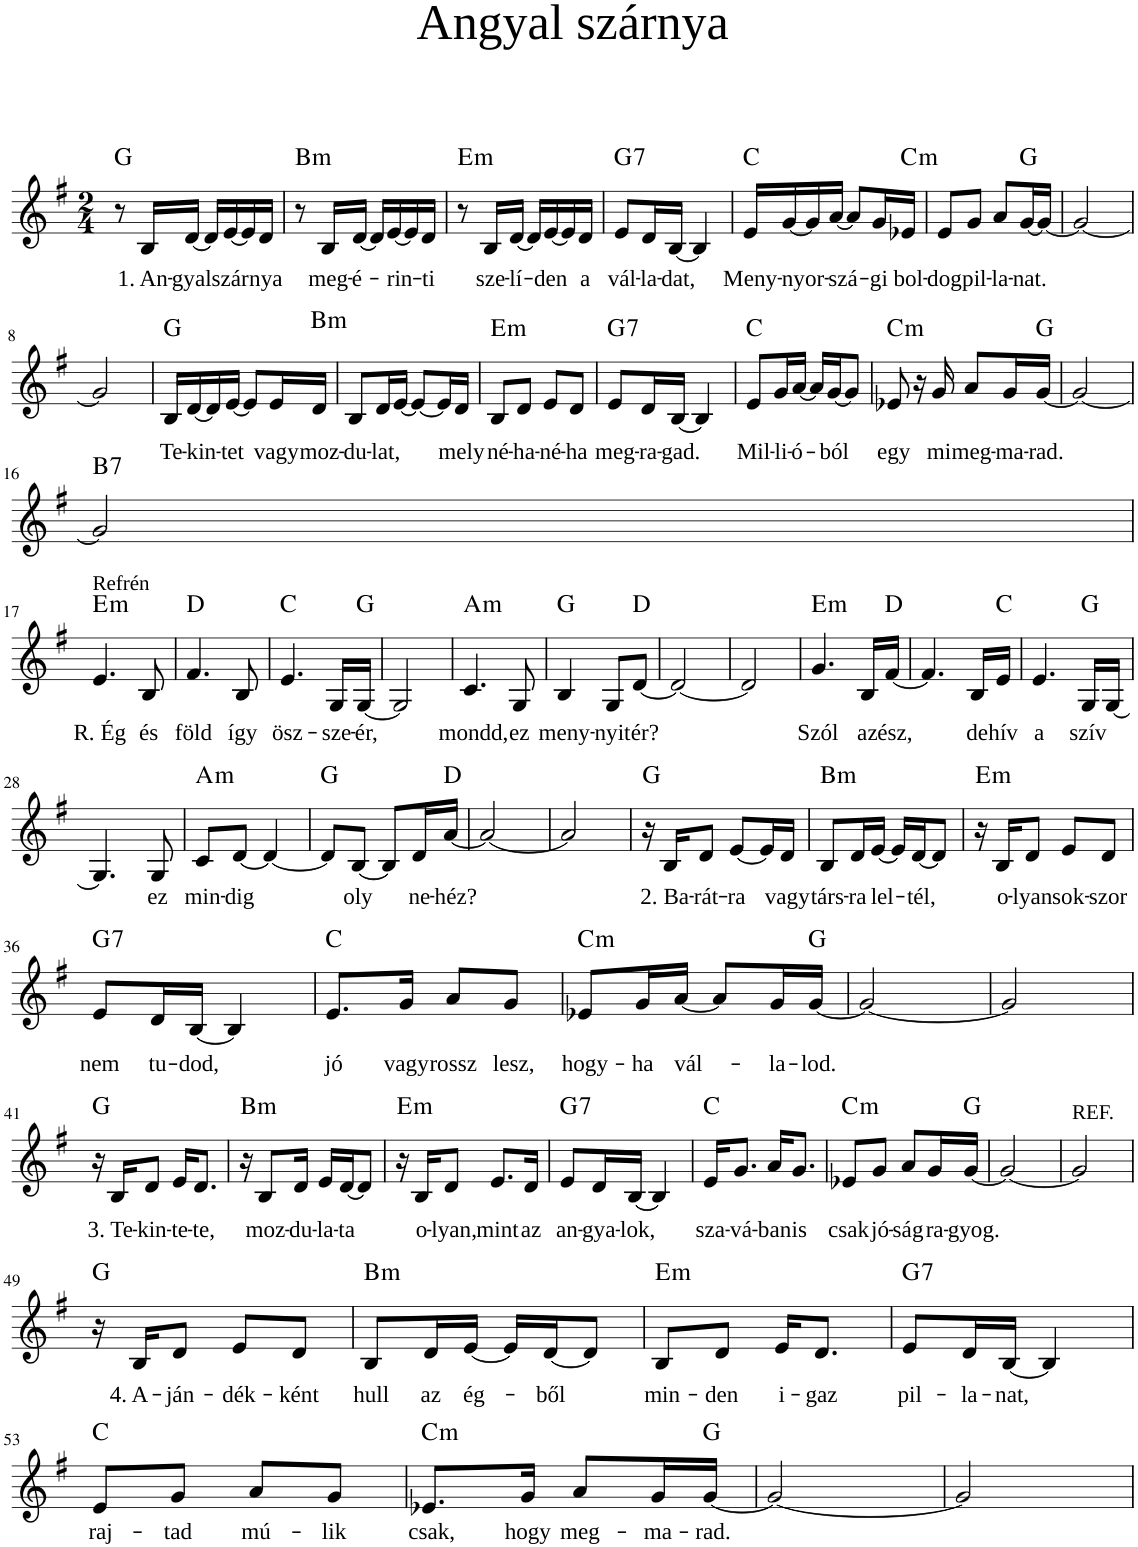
**kern	**text	**harte
*part1	*part1	*part1
*staff1	*staff1	*
*I"Voice	*	*
*clefG2	*	*
*k[f#]	*	*
*M2/4	*	*
=1	=1	=1
!	!	!LO:H:kt=N.C.
8r	.	N
!	!LO:LY:b	!
16B/LL	1. An-	.
!	!LO:LY:b	!
[16d/JJ	-gyal	.
16d/LL]	.	.
!	!LO:LY:b	!
[16e/	szár	.
16e/]	.	.
!	!LO:LY:b	!
16d/JJ	nya	.
=2	=2	=2
!	!	!LO:H:kt=m
8r	.	B:min
!	!LO:LY:b	!
16B/LL	meg-	.
!	!LO:LY:b	!
[16d/JJ	-é-	.
16d/LL]	.	.
!	!LO:LY:b	!
[16e/	-rin-	.
16e/]	.	.
!	!LO:LY:b	!
16d/JJ	-ti	.
=3	=3	=3
!	!	!LO:H:kt=m
8r	.	E:min
!	!LO:LY:b	!
16B/LL	sze-	.
!	!LO:LY:b	!
[16d/JJ	-lí-	.
16d/LL]	.	.
!	!LO:LY:b	!
[16e/	-den	.
16e/]	.	.
!	!LO:LY:b	!
16d/JJ	a	.
=4	=4	=4
!	!LO:LY:b	!LO:H:kt=7
8e/L	vál-	G:7
!	!LO:LY:b	!
16d/L	-la-	.
!	!LO:LY:b	!
[16B/JJ	-dat,	.
4B/]	.	.
=5	=5	=5
!	!LO:LY:b	!LO:H:kt=N.C.
16e/LL	Meny-	N
!	!LO:LY:b	!
[16g/	-nyor-	.
16g/]	.	.
!	!LO:LY:b	!
[16a/JJ	-szá-	.
8a/L]	.	.
!	!LO:LY:b	!
16g/L	-gi	.
!	!LO:LY:b	!LO:H:kt=m
16e-X/JJ	bol-	C:min
=6	=6	=6
!	!LO:LY:b	!
8e/L	-dog	.
!	!LO:LY:b	!
8g/J	pil-	.
!	!LO:LY:b	!
8a/L	-la-	.
!	!LO:LY:b	!LO:H:kt=N.C.
[16g/L	-nat.	N
16g/JJ_	.	.
=7	=7	=7
2g/_	.	.
!!LO:LB:g=z
=8	=8	=8
2g/]	.	.
=9	=9	=9
!	!LO:LY:b	!LO:H:kt=N.C.
16B/LL	Te-	N
!	!LO:LY:b	!
[16d/	-kin-	.
16d/]	.	.
!	!LO:LY:b	!
[16e/JJ	-tet	.
8e/L]	.	.
!	!LO:LY:b	!
16e/L	vagy	.
!	!LO:LY:b	!LO:H:kt=m
16d/JJ	moz-	B:min
=10	=10	=10
!	!LO:LY:b	!
8B/L	-du-	.
!	!LO:LY:b	!
16d/L	-lat,	.
[16e/JJ	.	.
8e/L_	.	.
16e/L]	.	.
!	!LO:LY:b	!
16d/JJ	mely	.
=11	=11	=11
!	!LO:LY:b	!LO:H:kt=m
8B/L	né-	E:min
!	!LO:LY:b	!
8d/J	-ha-	.
!	!LO:LY:b	!
8e/L	-né-	.
!	!LO:LY:b	!
8d/J	-ha	.
=12	=12	=12
!	!LO:LY:b	!LO:H:kt=7
8e/L	meg-	G:7
!	!LO:LY:b	!
16d/L	-ra-	.
!	!LO:LY:b	!
[16B/JJ	-gad.	.
4B/]	.	.
=13	=13	=13
!	!LO:LY:b	!LO:H:kt=N.C.
8e/L	Mil-	N
!	!LO:LY:b	!
16g/L	-li-	.
!	!LO:LY:b	!
[16a/JJ	-ó-	.
16a/LL]	.	.
!	!LO:LY:b	!
[16g/J	-ból	.
8g/J]	.	.
=14	=14	=14
!	!LO:LY:b	!LO:H:kt=m
8e-X/	egy	C:min
16r	.	.
!	!LO:LY:b	!
16g/	mi	.
!	!LO:LY:b	!
8a/L	meg-	.
!	!LO:LY:b	!
16g/L	-ma-	.
!	!LO:LY:b	!LO:H:kt=N.C.
[16g/JJ	-rad.	N
=15	=15	=15
2g/_	.	.
!!LO:LB:g=z
=16	=16	=16
!	!	!LO:H:kt=7
2g/]	.	B:7
!!LO:LB:g=z
=17	=17	=17
!LO:TX:a:t=Refrén	!	!
!	!LO:LY:b	!LO:H:kt=m
4.e/	R. Ég	E:min
!	!LO:LY:b	!
8B/	és	.
=18	=18	=18
!	!LO:LY:b	!LO:H:kt=N.C.
4.f#/	föld	N
!	!LO:LY:b	!
8B/	így	.
=19	=19	=19
!	!LO:LY:b	!LO:H:kt=N.C.
4.e/	ösz-	N
!	!LO:LY:b	!
16G/LL	-sze-	.
!	!LO:LY:b	!LO:H:kt=N.C.
[16G/JJ	-ér,	N
=20	=20	=20
2G/]	.	.
=21	=21	=21
!	!LO:LY:b	!LO:H:kt=m
4.c/	mondd,	A:min
!	!LO:LY:b	!
8G/	ez	.
=22	=22	=22
!	!LO:LY:b	!LO:H:kt=N.C.
4B/	meny-	N
!	!LO:LY:b	!
8G/L	-nyit	.
!	!LO:LY:b	!LO:H:kt=N.C.
[8d/J	ér?	N
=23	=23	=23
2d/_	.	.
=24	=24	=24
2d/]	.	.
=25	=25	=25
!	!LO:LY:b	!LO:H:kt=m
4.g/	Szól	E:min
!	!LO:LY:b	!
16B/LL	az	.
!	!LO:LY:b	!LO:H:kt=N.C.
[16f#/JJ	ész,	N
=26	=26	=26
4.f#/]	.	.
!	!LO:LY:b	!
16B/LL	de	.
!	!LO:LY:b	!LO:H:kt=N.C.
16e/JJ	hív	N
=27	=27	=27
!	!LO:LY:b	!
4.e/	a	.
!	!LO:LY:b	!LO:H:kt=N.C.
16G/LL	szív	N
[16G/JJ	.	.
!!LO:LB:g=z
=28	=28	=28
4.G/]	.	.
!	!LO:LY:b	!
8G/	ez	.
=29	=29	=29
!	!LO:LY:b	!LO:H:kt=m
8c/L	min-	A:min
!	!LO:LY:b	!
[8d/J	-dig	.
4d/_	.	.
=30	=30	=30
!	!	!LO:H:kt=N.C.
8d/L]	.	N
!	!LO:LY:b	!
[8B/J	oly	.
8B/L]	.	.
!	!LO:LY:b	!
16d/L	ne-	.
!	!LO:LY:b	!LO:H:kt=N.C.
[16a/JJ	-héz?	N
=31	=31	=31
2a/_	.	.
=32	=32	=32
2a/]	.	.
=33	=33	=33
!	!	!LO:H:kt=N.C.
16r	.	N
!	!LO:LY:b	!
16B/KL	2. Ba-	.
!	!LO:LY:b	!
8d/J	-rát-	.
!	!LO:LY:b	!
[8e/L	-ra	.
16e/L]	.	.
!	!LO:LY:b	!
16d/JJ	vagy	.
=34	=34	=34
!	!LO:LY:b	!LO:H:kt=m
8B/L	társ-	B:min
!	!LO:LY:b	!
16d/L	-ra	.
!	!LO:LY:b	!
[16e/JJ	lel-	.
16e/LL]	.	.
!	!LO:LY:b	!
[16d/J	-tél,	.
8d/J]	.	.
=35	=35	=35
!	!	!LO:H:kt=m
16r	.	E:min
!	!LO:LY:b	!
16B/KL	o-	.
!	!LO:LY:b	!
8d/J	-lyan	.
!	!LO:LY:b	!
8e/L	sok-	.
!	!LO:LY:b	!
8d/J	-szor	.
!!LO:LB:g=z
=36	=36	=36
!	!LO:LY:b	!LO:H:kt=7
8e/L	nem	G:7
!	!LO:LY:b	!
16d/L	tu-	.
!	!LO:LY:b	!
[16B/JJ	-dod,	.
4B/]	.	.
=37	=37	=37
!	!LO:LY:b	!LO:H:kt=N.C.
8.e/L	jó	N
!	!LO:LY:b	!
16g/Jk	vagy	.
!	!LO:LY:b	!
8a/L	rossz	.
!	!LO:LY:b	!
8g/J	lesz,	.
=38	=38	=38
!	!LO:LY:b	!LO:H:kt=m
8e-X/L	hogy-	C:min
!	!LO:LY:b	!
16g/L	-ha	.
!	!LO:LY:b	!
[16a/JJ	vál-	.
8a/L]	.	.
!	!LO:LY:b	!
16g/L	-la-	.
!	!LO:LY:b	!LO:H:kt=N.C.
[16g/JJ	-lod.	N
=39	=39	=39
2g/_	.	.
=40	=40	=40
2g/]	.	.
!!LO:LB:g=z
=41	=41	=41
!	!	!LO:H:kt=N.C.
16r	.	N
!	!LO:LY:b	!
16B/KL	3. Te-	.
!	!LO:LY:b	!
8d/J	-kin-	.
!	!LO:LY:b	!
16e/KL	-te-	.
!	!LO:LY:b	!
8.d/J	-te,	.
=42	=42	=42
!	!	!LO:H:kt=m
16r	.	B:min
!	!LO:LY:b	!
8B/L	moz-	.
!	!LO:LY:b	!
16d/Jk	-du-	.
!	!LO:LY:b	!
16e/LL	-la-	.
!	!LO:LY:b	!
[16d/J	-ta	.
8d/J]	.	.
=43	=43	=43
!	!	!LO:H:kt=m
16r	.	E:min
!	!LO:LY:b	!
16B/KL	o-	.
!	!LO:LY:b	!
8d/J	-lyan,	.
!	!LO:LY:b	!
8.e/L	mint	.
!	!LO:LY:b	!
16d/Jk	az	.
=44	=44	=44
!	!LO:LY:b	!LO:H:kt=7
8e/L	an-	G:7
!	!LO:LY:b	!
16d/L	-gya-	.
!	!LO:LY:b	!
[16B/JJ	-lok,	.
4B/]	.	.
=45	=45	=45
!	!LO:LY:b	!LO:H:kt=N.C.
16e/KL	sza-	N
!	!LO:LY:b	!
8.g/J	-vá-	.
!	!LO:LY:b	!
16a/KL	-ban	.
!	!LO:LY:b	!
8.g/J	is	.
=46	=46	=46
!	!LO:LY:b	!LO:H:kt=m
8e-X/L	csak	C:min
!	!LO:LY:b	!
8g/J	jó-	.
!	!LO:LY:b	!
8a/L	-ság	.
!	!LO:LY:b	!
16g/L	ra-	.
!	!LO:LY:b	!LO:H:kt=N.C.
[16g/JJ	-gyog.	N
=47	=47	=47
2g/_	.	.
=48	=48	=48
!LO:TX:a:t=REF.	!	!
2g/]	.	.
!!LO:LB:g=z
=49	=49	=49
!	!	!LO:H:kt=N.C.
16r	.	N
!	!LO:LY:b	!
16B/KL	4. A-	.
!	!LO:LY:b	!
8d/J	-ján-	.
!	!LO:LY:b	!
8e/L	-dék-	.
!	!LO:LY:b	!
8d/J	-ként	.
=50	=50	=50
!	!LO:LY:b	!LO:H:kt=m
8B/L	hull	B:min
!	!LO:LY:b	!
16d/L	az	.
!	!LO:LY:b	!
[16e/JJ	ég-	.
16e/LL]	.	.
!	!LO:LY:b	!
[16d/J	-ből	.
8d/J]	.	.
=51	=51	=51
!	!LO:LY:b	!LO:H:kt=m
8B/L	min-	E:min
!	!LO:LY:b	!
8d/J	-den	.
!	!LO:LY:b	!
16e/KL	i-	.
!	!LO:LY:b	!
8.d/J	-gaz	.
=52	=52	=52
!	!LO:LY:b	!LO:H:kt=7
8e/L	pil-	G:7
!	!LO:LY:b	!
16d/L	-la-	.
!	!LO:LY:b	!
[16B/JJ	-nat,	.
4B/]	.	.
!!LO:LB:g=z
=53	=53	=53
!	!LO:LY:b	!LO:H:kt=N.C.
8e/L	raj-	N
!	!LO:LY:b	!
8g/J	-tad	.
!	!LO:LY:b	!
8a/L	mú-	.
!	!LO:LY:b	!
8g/J	-lik	.
=54	=54	=54
!	!LO:LY:b	!LO:H:kt=m
8.e-X/L	csak,	C:min
!	!LO:LY:b	!
16g/Jk	hogy	.
!	!LO:LY:b	!
8a/L	meg-	.
!	!LO:LY:b	!
16g/L	-ma-	.
!	!LO:LY:b	!LO:H:kt=N.C.
[16g/JJ	-rad.	N
=55	=55	=55
2g/_	.	.
=56	=56	=56
2g/]	.	.
=	=	=
*-	*-	*-
